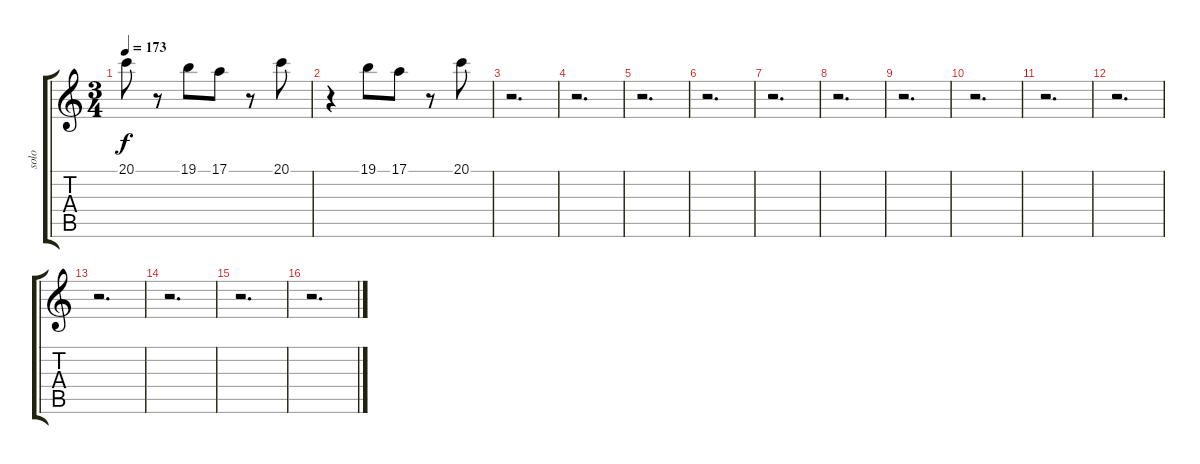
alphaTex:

\track ("solo" "solo") {instrument honkytonkpiano}
\staff {score tabs}
\tuning (E4 B3 G3 D3 A2 E2) {hide}
\ts (3 4)
\tempo 173
\clef g2
\ks c
20.1.8{dy f} r.8 19.1.8 17.1.8 r.8 20.1.8 |
r.4 19.1.8 17.1.8 r.8 20.1.8 |
r.2{d} |
r.2{d} |
r.2{d} |
r.2{d} |
r.2{d} |
r.2{d} |
r.2{d} |
r.2{d} |
r.2{d} |
r.2{d} |
r.2{d} |
r.2{d} |
r.2{d} |
r.2{d}
